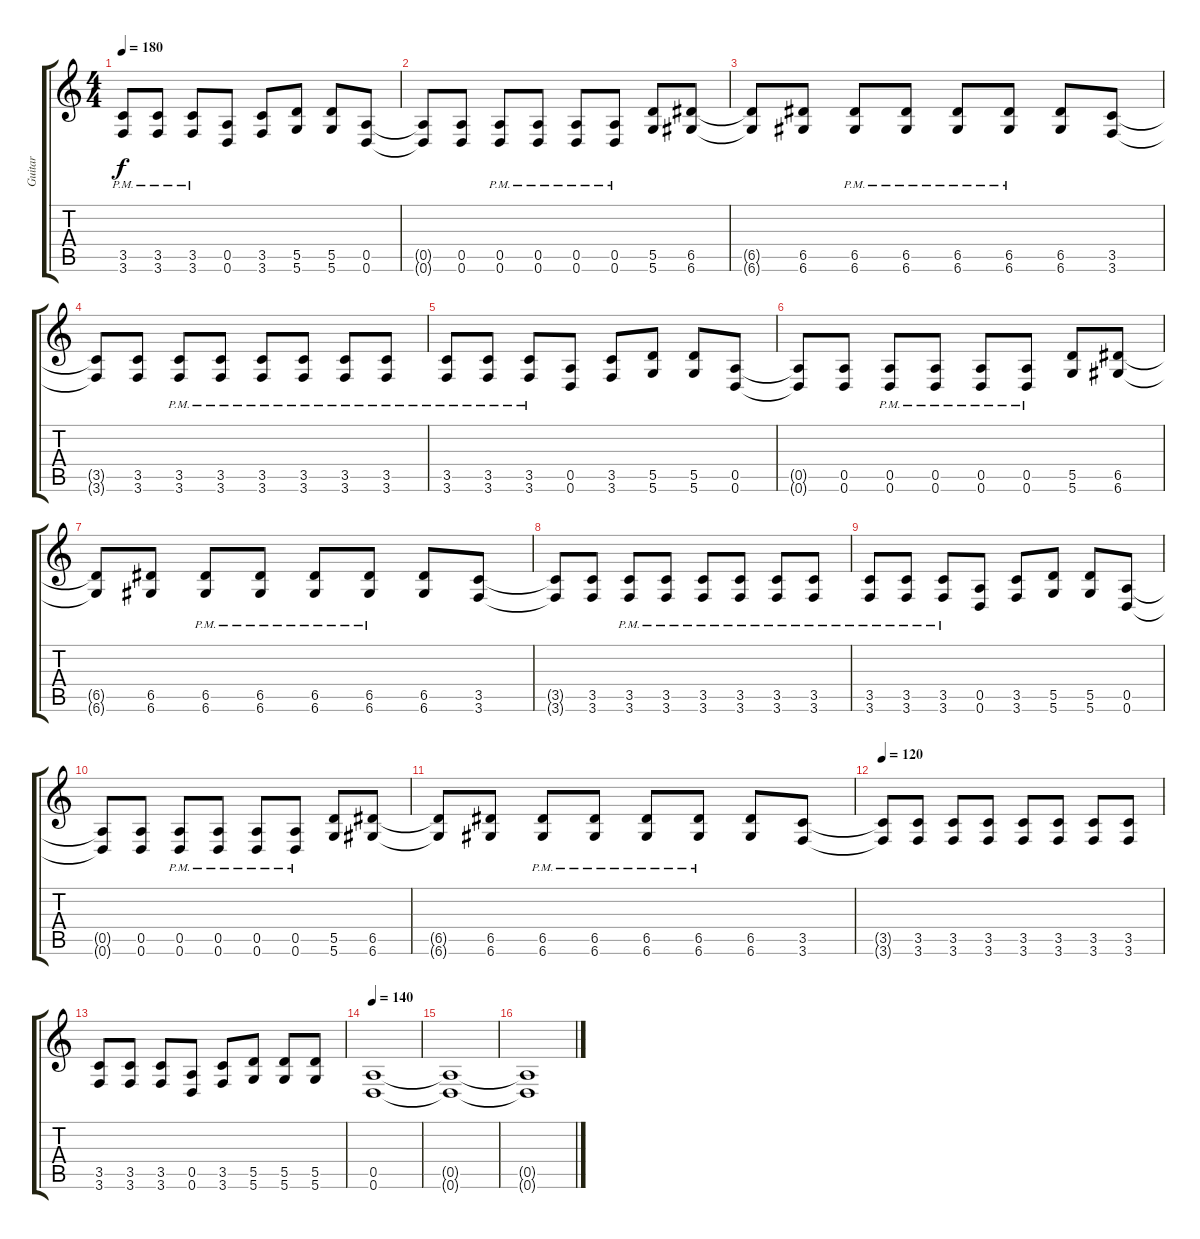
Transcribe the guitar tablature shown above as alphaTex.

\track ("Guitar" "Guitar") {instrument distortionguitar}
\staff {score tabs}
\tuning (E4 B3 G3 D3 A2 D2) {hide}
\ts (4 4)
\tempo 180
\clef g2
\ks c
(3.5{pm} 3.6{pm}).8{dy f} (3.5{pm} 3.6{pm}).8 (3.5{pm} 3.6{pm}).8 (0.5 0.6).8 (3.5 3.6).8 (5.5 5.6).8 (5.5 5.6).8 (0.5 0.6).8 |
(0.5{t} 0.6{t}).8 (0.5 0.6).8 (0.5{pm} 0.6{pm}).8 (0.5{pm} 0.6{pm}).8 (0.5{pm} 0.6{pm}).8 (0.5{pm} 0.6{pm}).8 (5.5 5.6).8 (6.5 6.6).8 |
(6.5{t} 6.6{t}).8 (6.5 6.6).8 (6.5{pm} 6.6{pm}).8 (6.5{pm} 6.6{pm}).8 (6.5{pm} 6.6{pm}).8 (6.5{pm} 6.6{pm}).8 (6.5 6.6).8 (3.5 3.6).8 |
(3.5{t} 3.6{t}).8 (3.5 3.6).8 (3.5{pm} 3.6{pm}).8 (3.5{pm} 3.6{pm}).8 (3.5{pm} 3.6{pm}).8 (3.5{pm} 3.6{pm}).8 (3.5{pm} 3.6{pm}).8 (3.5{pm} 3.6{pm}).8 |
(3.5{pm} 3.6{pm}).8 (3.5{pm} 3.6{pm}).8 (3.5{pm} 3.6{pm}).8 (0.5 0.6).8 (3.5 3.6).8 (5.5 5.6).8 (5.5 5.6).8 (0.5 0.6).8 |
(0.5{t} 0.6{t}).8 (0.5 0.6).8 (0.5{pm} 0.6{pm}).8 (0.5{pm} 0.6{pm}).8 (0.5{pm} 0.6{pm}).8 (0.5{pm} 0.6{pm}).8 (5.5 5.6).8 (6.5 6.6).8 |
(6.5{t} 6.6{t}).8 (6.5 6.6).8 (6.5{pm} 6.6{pm}).8 (6.5{pm} 6.6{pm}).8 (6.5{pm} 6.6{pm}).8 (6.5{pm} 6.6{pm}).8 (6.5 6.6).8 (3.5 3.6).8 |
(3.5{t} 3.6{t}).8 (3.5 3.6).8 (3.5{pm} 3.6{pm}).8 (3.5{pm} 3.6{pm}).8 (3.5{pm} 3.6{pm}).8 (3.5{pm} 3.6{pm}).8 (3.5{pm} 3.6{pm}).8 (3.5{pm} 3.6{pm}).8 |
(3.5{pm} 3.6{pm}).8 (3.5{pm} 3.6{pm}).8 (3.5{pm} 3.6{pm}).8 (0.5 0.6).8 (3.5 3.6).8 (5.5 5.6).8 (5.5 5.6).8 (0.5 0.6).8 |
(0.5{t} 0.6{t}).8 (0.5 0.6).8 (0.5{pm} 0.6{pm}).8 (0.5{pm} 0.6{pm}).8 (0.5{pm} 0.6{pm}).8 (0.5{pm} 0.6{pm}).8 (5.5 5.6).8 (6.5 6.6).8 |
(6.5{t} 6.6{t}).8 (6.5 6.6).8 (6.5{pm} 6.6{pm}).8 (6.5{pm} 6.6{pm}).8 (6.5{pm} 6.6{pm}).8 (6.5{pm} 6.6{pm}).8 (6.5 6.6).8 (3.5 3.6).8 |
\tempo 120
(3.5{t} 3.6{t}).8 (3.5 3.6).8 (3.5 3.6).8 (3.5 3.6).8 (3.5 3.6).8 (3.5 3.6).8 (3.5 3.6).8 (3.5 3.6).8 |
(3.5 3.6).8 (3.5 3.6).8 (3.5 3.6).8 (0.5 0.6).8 (3.5 3.6).8 (5.5 5.6).8 (5.5 5.6).8 (5.5 5.6).8 |
\tempo 140
(0.5 0.6).1 |
(0.5{t} 0.6{t}).1 |
(0.5{t} 0.6{t}).1
